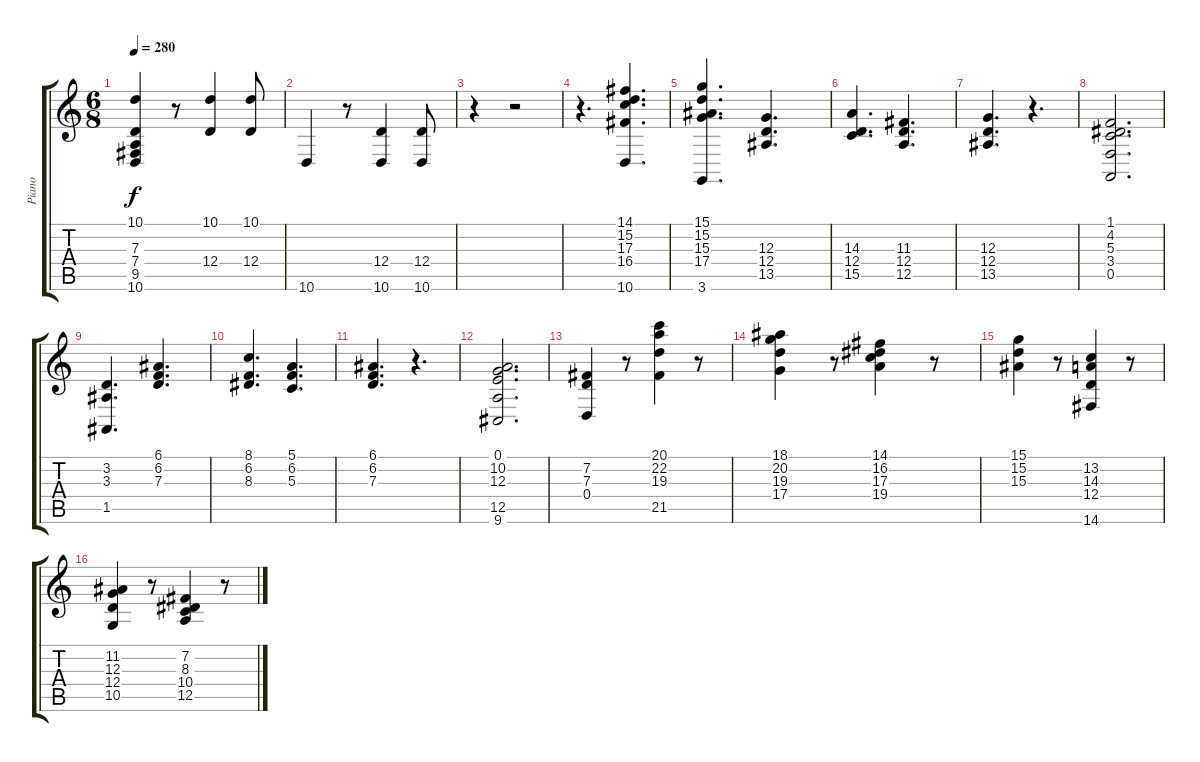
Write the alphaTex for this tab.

\track ("Piano" "Piano") {instrument acousticgrandpiano}
\staff {score tabs}
\tuning (E4 B3 G3 D3 A2 E2) {hide}
\ts (6 8)
\tempo 280
\clef g2
\ks c
(10.1 7.3 7.4 9.5 10.6).4{dy f} r.8 (10.1 12.4).4 (10.1 12.4).8 |
10.6.4 r.8 (12.4 10.6).4 (12.4 10.6).8 |
r.4 r.2 |
r.4{d} (14.1 15.2 17.3 16.4 10.6).4{d} |
(15.1 15.2 15.3 17.4 3.6).4{d} (12.3 12.4 13.5).4{d} |
(14.3 12.4 15.5).4{d} (11.3 12.4 12.5).4{d} |
(12.3 12.4 13.5).4{d} r.4{d} |
(1.1 4.2 5.3 3.4 0.5).2{d} |
(3.2 3.3 1.5).4{d} (6.1 6.2 7.3).4{d} |
(8.1 6.2 8.3).4{d} (5.1 6.2 5.3).4{d} |
(6.1 6.2 7.3).4{d} r.4{d} |
(0.1 10.2 12.3 12.5 9.6).2{d} |
(7.2 7.3 0.4).4 r.8 (20.1 22.2 19.3 21.5).4 r.8 |
(18.1 20.2 19.3 17.4).4 r.8 (14.1 16.2 17.3 19.4).4 r.8 |
(15.1 15.2 15.3).4 r.8 (13.2 14.3 12.4 14.6).4 r.8 |
(11.2 12.3 12.4 10.5).4 r.8 (7.2 8.3 10.4 12.5).4 r.8
